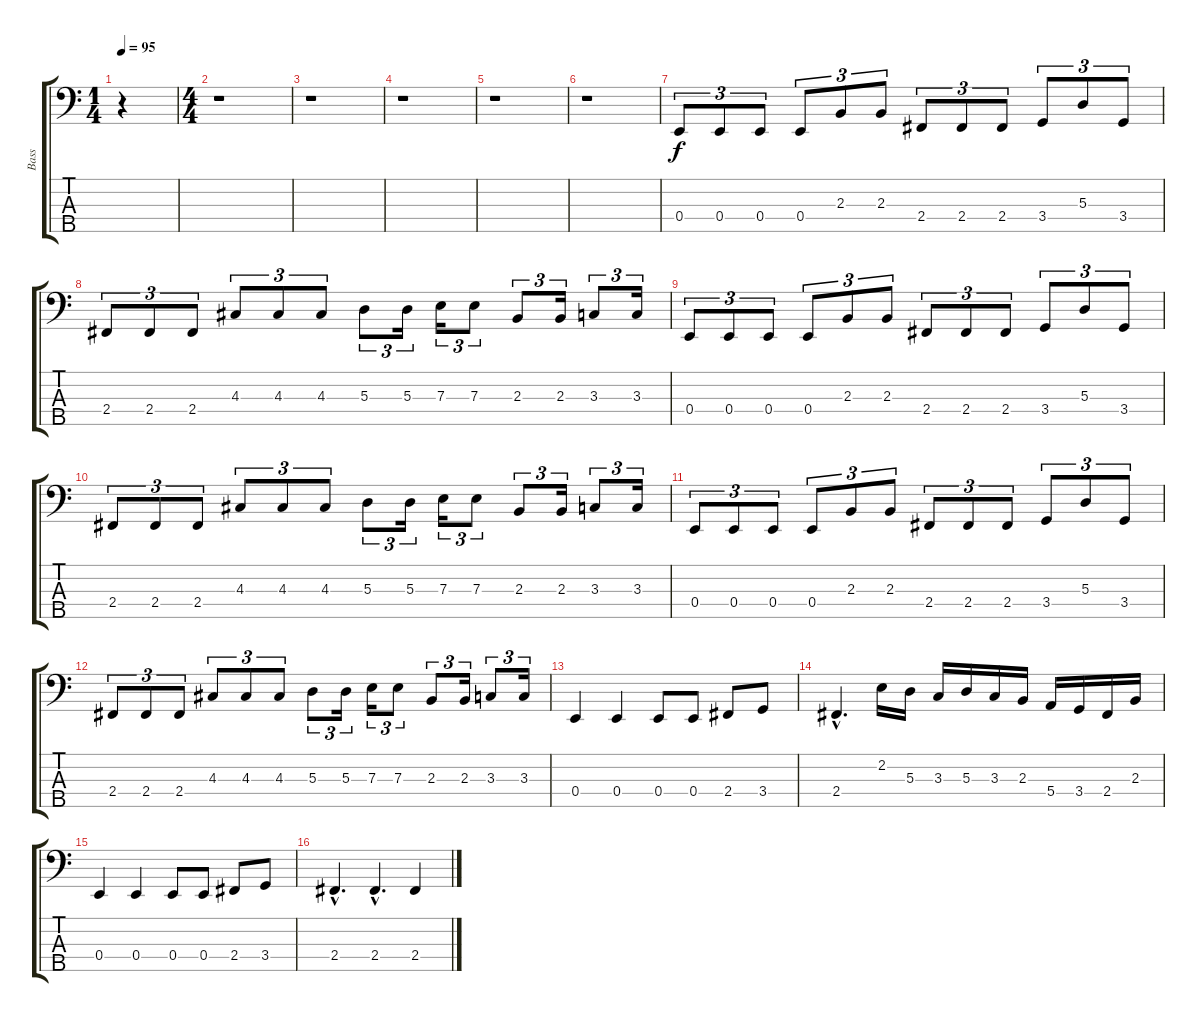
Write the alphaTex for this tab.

\track ("Bass" "Bass") {instrument electricbassfinger}
\staff {score tabs}
\tuning (G2 D2 A1 E1 B0) {hide}
\ts (1 4)
\tempo 95
\clef f4
\ks c
r.4{dy f instrument electricbassfinger} |
\ts (4 4)
r.1 |
r.1 |
r.1 |
r.1 |
r.1 |
0.4.8{tu (3 2)} 0.4.8{tu (3 2)} 0.4.8{tu (3 2)} 0.4.8{tu (3 2)} 2.3.8{tu (3 2)} 2.3.8{tu (3 2)} 2.4.8{tu (3 2)} 2.4.8{tu (3 2)} 2.4.8{tu (3 2)} 3.4.8{tu (3 2)} 5.3.8{tu (3 2)} 3.4.8{tu (3 2)} |
2.4.8{tu (3 2)} 2.4.8{tu (3 2)} 2.4.8{tu (3 2)} 4.3.8{tu (3 2)} 4.3.8{tu (3 2)} 4.3.8{tu (3 2)} 5.3.8{tu (3 2)} 5.3.16{tu (3 2)} 7.3.16{tu (3 2)} 7.3.8{tu (3 2)} 2.3.8{tu (3 2)} 2.3.16{tu (3 2)} 3.3.8{tu (3 2)} 3.3.16{tu (3 2)} |
0.4.8{tu (3 2)} 0.4.8{tu (3 2)} 0.4.8{tu (3 2)} 0.4.8{tu (3 2)} 2.3.8{tu (3 2)} 2.3.8{tu (3 2)} 2.4.8{tu (3 2)} 2.4.8{tu (3 2)} 2.4.8{tu (3 2)} 3.4.8{tu (3 2)} 5.3.8{tu (3 2)} 3.4.8{tu (3 2)} |
2.4.8{tu (3 2)} 2.4.8{tu (3 2)} 2.4.8{tu (3 2)} 4.3.8{tu (3 2)} 4.3.8{tu (3 2)} 4.3.8{tu (3 2)} 5.3.8{tu (3 2)} 5.3.16{tu (3 2)} 7.3.16{tu (3 2)} 7.3.8{tu (3 2)} 2.3.8{tu (3 2)} 2.3.16{tu (3 2)} 3.3.8{tu (3 2)} 3.3.16{tu (3 2)} |
0.4.8{tu (3 2)} 0.4.8{tu (3 2)} 0.4.8{tu (3 2)} 0.4.8{tu (3 2)} 2.3.8{tu (3 2)} 2.3.8{tu (3 2)} 2.4.8{tu (3 2)} 2.4.8{tu (3 2)} 2.4.8{tu (3 2)} 3.4.8{tu (3 2)} 5.3.8{tu (3 2)} 3.4.8{tu (3 2)} |
2.4.8{tu (3 2)} 2.4.8{tu (3 2)} 2.4.8{tu (3 2)} 4.3.8{tu (3 2)} 4.3.8{tu (3 2)} 4.3.8{tu (3 2)} 5.3.8{tu (3 2)} 5.3.16{tu (3 2)} 7.3.16{tu (3 2)} 7.3.8{tu (3 2)} 2.3.8{tu (3 2)} 2.3.16{tu (3 2)} 3.3.8{tu (3 2)} 3.3.16{tu (3 2)} |
0.4.4 0.4.4 0.4.8 0.4.8 2.4.8 3.4.8 |
2.4{hac}.4{d} 2.2.16 5.3.16 3.3.16 5.3.16 3.3.16 2.3.16 5.4.16 3.4.16 2.4.16 2.3.16 |
0.4.4 0.4.4 0.4.8 0.4.8 2.4.8 3.4.8 |
2.4{hac}.4{d} 2.4{hac}.4{d} 2.4.4
